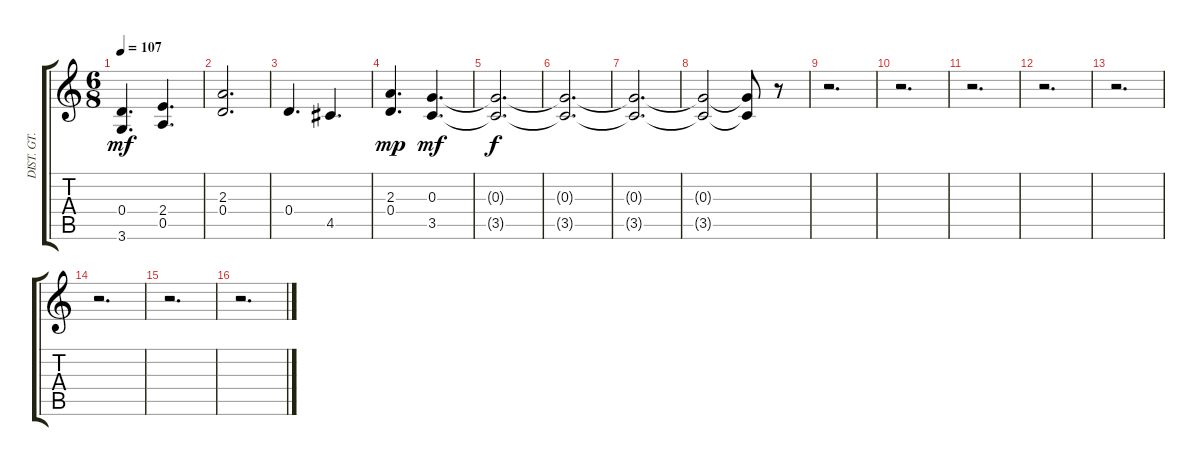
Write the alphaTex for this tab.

\track ("DIST. GT." "DIST. GT.") {instrument distortionguitar}
\staff {score tabs}
\tuning (E4 B3 G3 D3 A2 E2) {hide}
\ts (6 8)
\tempo 107
\clef g2
\ks c
(0.4 3.6).4{d dy mf} (2.4 0.5).4{d} |
(2.3 0.4).2{d} |
0.4.4{d} 4.5.4{d} |
(2.3 0.4).4{d dy mp} (0.3 3.5).4{d dy mf} |
(0.3{t} 3.5{t}).2{d dy f} |
(0.3{t} 3.5{t}).2{d} |
(0.3{t} 3.5{t}).2{d} |
(0.3{t} 3.5{t}).2 (0.3{t} 3.5{t}).8 r.8 |
r.2{d} |
r.2{d} |
r.2{d} |
r.2{d} |
r.2{d} |
r.2{d} |
r.2{d} |
r.2{d}
